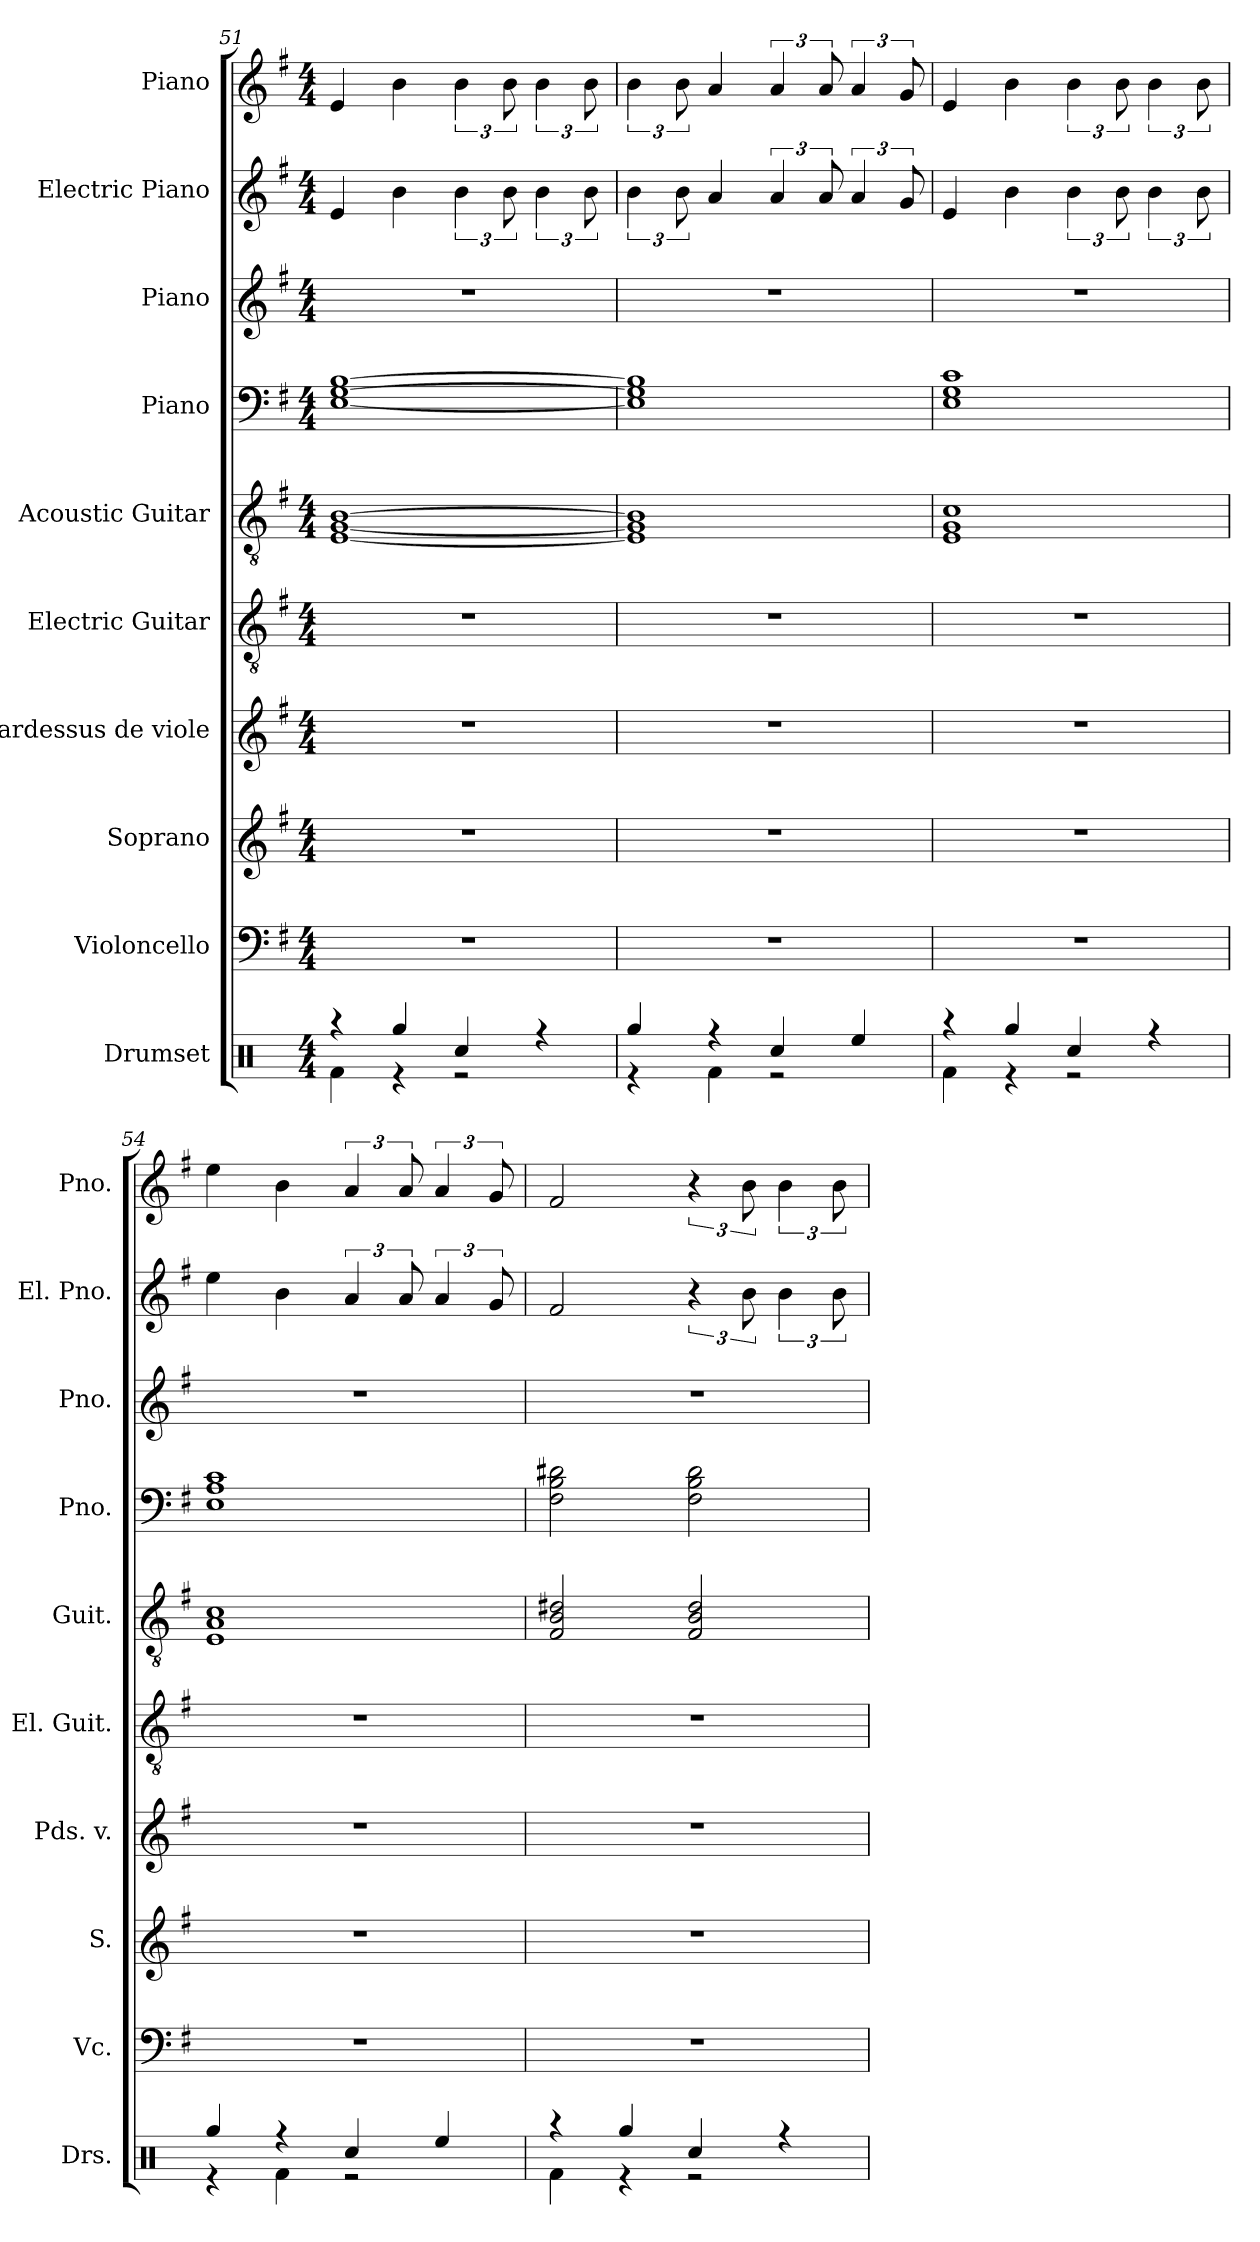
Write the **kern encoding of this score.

**kern	**kern	**kern	**kern	**kern	**kern	**kern	**kern	**kern	**kern
*part10	*part9	*part8	*part7	*part6	*part5	*part4	*part3	*part2	*part1
*staff10	*staff9	*staff8	*staff7	*staff6	*staff5	*staff4	*staff3	*staff2	*staff1
*I"Drumset	*I"Violoncello	*I"Soprano	*I"Pardessus de viole	*I"Electric Guitar	*I"Acoustic Guitar	*I"Piano	*I"Piano	*I"Electric Piano	*I"Piano
*I'Drs.	*I'Vc.	*I'S.	*I'Pds. v.	*I'El. Guit.	*I'Guit.	*I'Pno.	*I'Pno.	*I'El. Pno.	*I'Pno.
*clefX	*clefF4	*clefG2	*clefG2	*clefGv2	*clefGv2	*clefF4	*clefG2	*clefG2	*clefG2
*k[]	*k[f#]	*k[f#]	*k[f#]	*k[f#]	*k[f#]	*k[f#]	*k[f#]	*k[f#]	*k[f#]
*M4/4	*M4/4	*M4/4	*M4/4	*M4/4	*M4/4	*M4/4	*M4/4	*M4/4	*M4/4
=51	=51	=51	=51	=51	=51	=51	=51	=51	=51
*^	*	*	*	*	*	*	*	*	*
4r	4Rf\	1r	1r	1r	1r	[1E [1G [1B	[1E [1G [1B	1r	4e/	4e/
4Rgg/	4r	.	.	.	.	.	.	.	4b\	4b\
4Rcc/	2r	.	.	.	.	.	.	.	6b\	6b\
.	.	.	.	.	.	.	.	.	12b\	12b\
4r	.	.	.	.	.	.	.	.	6b\	6b\
.	.	.	.	.	.	.	.	.	12b\	12b\
=52	=52	=52	=52	=52	=52	=52	=52	=52	=52	=52
4Rgg/	4r	1r	1r	1r	1r	1E] 1G] 1B]	1E] 1G] 1B]	1r	6b\	6b\
.	.	.	.	.	.	.	.	.	12b\	12b\
4r	4Rf\	.	.	.	.	.	.	.	4a/	4a/
4Rcc/	2r	.	.	.	.	.	.	.	6a/	6a/
.	.	.	.	.	.	.	.	.	12a/	12a/
4Ree/	.	.	.	.	.	.	.	.	6a/	6a/
.	.	.	.	.	.	.	.	.	12g/	12g/
=53	=53	=53	=53	=53	=53	=53	=53	=53	=53	=53
4r	4Rf\	1r	1r	1r	1r	1E 1G 1c	1E 1G 1c	1r	4e/	4e/
4Rgg/	4r	.	.	.	.	.	.	.	4b\	4b\
4Rcc/	2r	.	.	.	.	.	.	.	6b\	6b\
.	.	.	.	.	.	.	.	.	12b\	12b\
4r	.	.	.	.	.	.	.	.	6b\	6b\
.	.	.	.	.	.	.	.	.	12b\	12b\
=54	=54	=54	=54	=54	=54	=54	=54	=54	=54	=54
4Rgg/	4r	1r	1r	1r	1r	1E 1A 1c	1E 1A 1c	1r	4ee\	4ee\
4r	4Rf\	.	.	.	.	.	.	.	4b\	4b\
4Rcc/	2r	.	.	.	.	.	.	.	6a/	6a/
.	.	.	.	.	.	.	.	.	12a/	12a/
4Ree/	.	.	.	.	.	.	.	.	6a/	6a/
.	.	.	.	.	.	.	.	.	12g/	12g/
!!LO:PB:g=z
=55	=55	=55	=55	=55	=55	=55	=55	=55	=55	=55
4r	4Rf\	1r	1r	1r	1r	2F#/ 2B/ 2d#X/	2F#\ 2B\ 2d#X\	1r	2f#/	2f#/
4Rgg/	4r	.	.	.	.	.	.	.	.	.
4Rcc/	2r	.	.	.	.	2F#/ 2B/ 2d#/	2F#\ 2B\ 2d#\	.	6r	6r
.	.	.	.	.	.	.	.	.	12b\	12b\
4r	.	.	.	.	.	.	.	.	6b\	6b\
.	.	.	.	.	.	.	.	.	12b\	12b\
*v	*v	*	*	*	*	*	*	*	*	*
=	=	=	=	=	=	=	=	=	=
*-	*-	*-	*-	*-	*-	*-	*-	*-	*-
